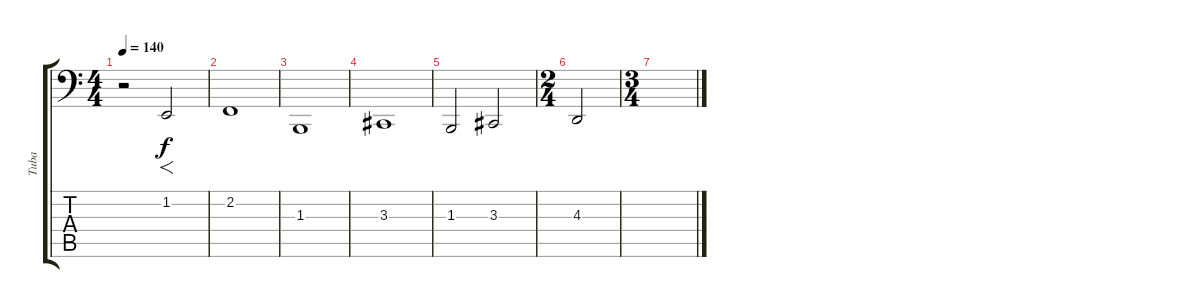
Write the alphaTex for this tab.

\track ("Tuba" "Tuba") {instrument tuba}
\staff {score tabs}
\tuning (Ab2 Eb2 Bb1 F1 C1 F0) {hide}
\ts (4 4)
\tempo 140
\clef f4
\ks c
r.2{dy f} 1.2.2{f} |
2.2.1 |
1.3.1 |
3.3.1 |
1.3.2 3.3.2 |
\ts (2 4)
4.3.2 |
\ts (3 4)
